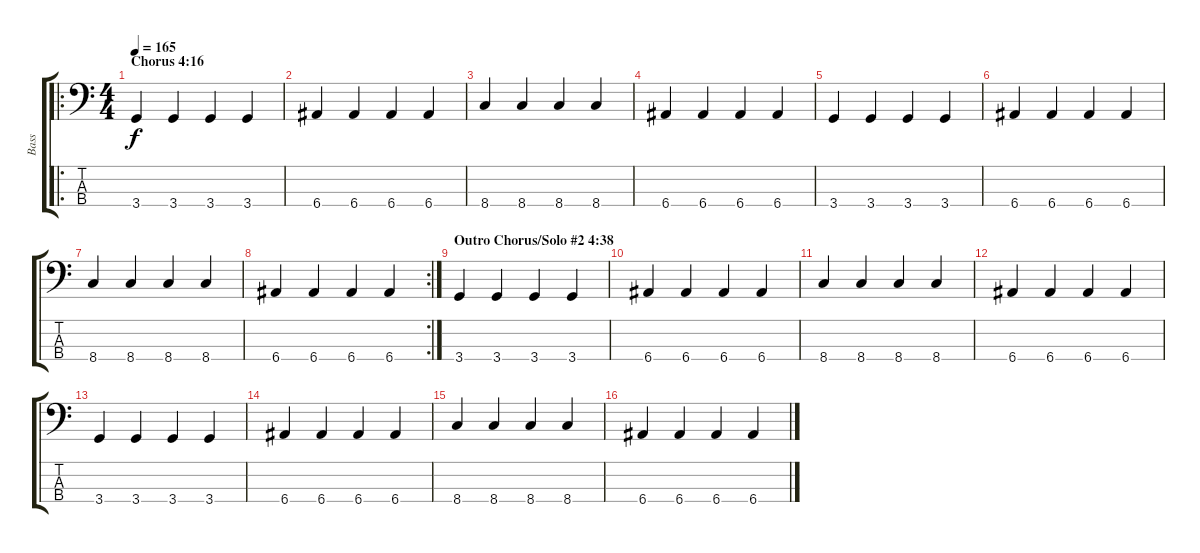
\track ("Bass" "Bass") {instrument overdrivenguitar}
\staff {score tabs}
\tuning (G2 D2 A1 E1) {hide}
\ro
\ts (4 4)
\section ("" "Chorus 4:16")
\tempo 165
\clef f4
\ks c
3.4.4{dy f} 3.4.4 3.4.4 3.4.4 |
6.4.4 6.4.4 6.4.4 6.4.4 |
8.4.4 8.4.4 8.4.4 8.4.4 |
6.4.4 6.4.4 6.4.4 6.4.4 |
3.4.4 3.4.4 3.4.4 3.4.4 |
6.4.4 6.4.4 6.4.4 6.4.4 |
8.4.4 8.4.4 8.4.4 8.4.4 |
\rc 2
6.4.4 6.4.4 6.4.4 6.4.4 |
\section ("" "Outro Chorus/Solo #2 4:38")
3.4.4 3.4.4 3.4.4 3.4.4 |
6.4.4 6.4.4 6.4.4 6.4.4 |
8.4.4 8.4.4 8.4.4 8.4.4 |
6.4.4 6.4.4 6.4.4 6.4.4 |
3.4.4 3.4.4 3.4.4 3.4.4 |
6.4.4 6.4.4 6.4.4 6.4.4 |
8.4.4 8.4.4 8.4.4 8.4.4 |
6.4.4 6.4.4 6.4.4 6.4.4
